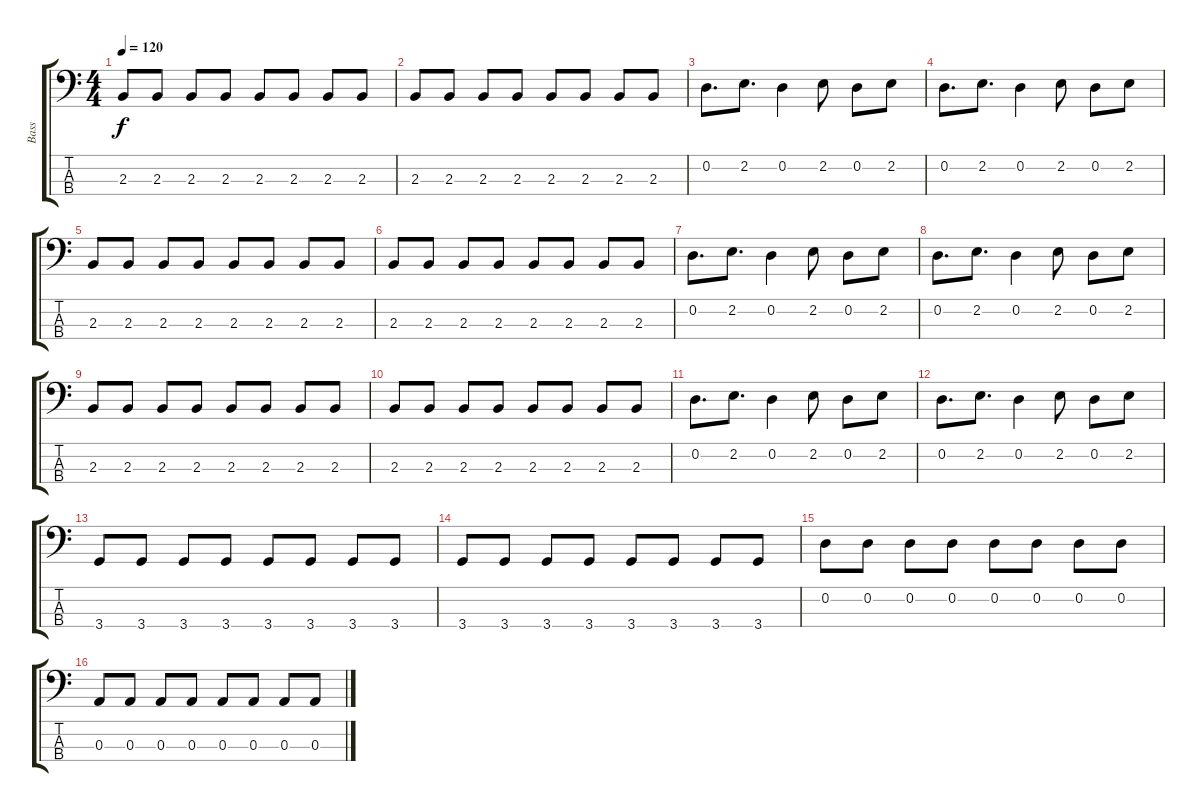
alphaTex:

\track ("Bass" "Bass") {instrument electricbassfinger}
\staff {score tabs}
\tuning (G2 D2 A1 E1) {hide}
\ts (4 4)
\tempo 120
\clef f4
\ks c
2.3.8{dy f} 2.3.8 2.3.8 2.3.8 2.3.8 2.3.8 2.3.8 2.3.8 |
2.3.8 2.3.8 2.3.8 2.3.8 2.3.8 2.3.8 2.3.8 2.3.8 |
0.2.8{d} 2.2.8{d} 0.2.4 2.2.8 0.2.8 2.2.8 |
0.2.8{d} 2.2.8{d} 0.2.4 2.2.8 0.2.8 2.2.8 |
2.3.8 2.3.8 2.3.8 2.3.8 2.3.8 2.3.8 2.3.8 2.3.8 |
2.3.8 2.3.8 2.3.8 2.3.8 2.3.8 2.3.8 2.3.8 2.3.8 |
0.2.8{d} 2.2.8{d} 0.2.4 2.2.8 0.2.8 2.2.8 |
0.2.8{d} 2.2.8{d} 0.2.4 2.2.8 0.2.8 2.2.8 |
2.3.8 2.3.8 2.3.8 2.3.8 2.3.8 2.3.8 2.3.8 2.3.8 |
2.3.8 2.3.8 2.3.8 2.3.8 2.3.8 2.3.8 2.3.8 2.3.8 |
0.2.8{d} 2.2.8{d} 0.2.4 2.2.8 0.2.8 2.2.8 |
0.2.8{d} 2.2.8{d} 0.2.4 2.2.8 0.2.8 2.2.8 |
3.4.8 3.4.8 3.4.8 3.4.8 3.4.8 3.4.8 3.4.8 3.4.8 |
3.4.8 3.4.8 3.4.8 3.4.8 3.4.8 3.4.8 3.4.8 3.4.8 |
0.2.8 0.2.8 0.2.8 0.2.8 0.2.8 0.2.8 0.2.8 0.2.8 |
0.3.8 0.3.8 0.3.8 0.3.8 0.3.8 0.3.8 0.3.8 0.3.8
